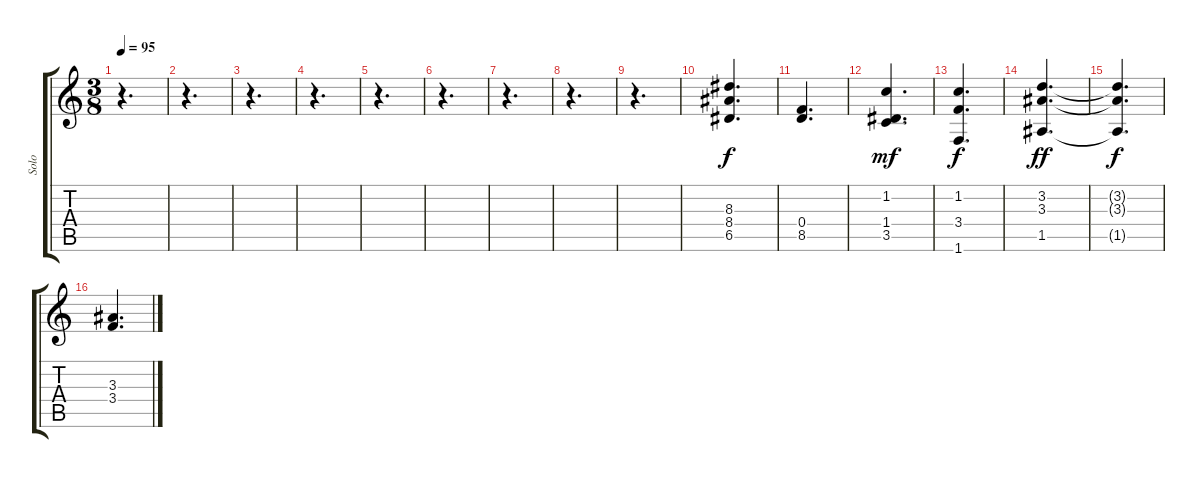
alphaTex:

\track ("Solo" "Solo") {instrument overdrivenguitar}
\staff {score tabs}
\tuning (E4 B3 G3 D3 A2 E2) {hide}
\ts (3 8)
\tempo 95
\clef g2
\ks c
r.4{d dy f} |
r.4{d} |
r.4{d} |
r.4{d} |
r.4{d} |
r.4{d} |
r.4{d} |
r.4{d} |
r.4{d} |
(8.3 8.4 6.5).4{d} |
(0.4 8.5).4{d} |
(1.2 1.4 3.5).4{d dy mf} |
(1.2 3.4 1.6).4{d dy f} |
(3.2 3.3 1.5).4{d dy ff} |
(3.2{t} 3.3{t} 1.5{t}).4{d dy f} |
(3.3 3.4).4{d}
